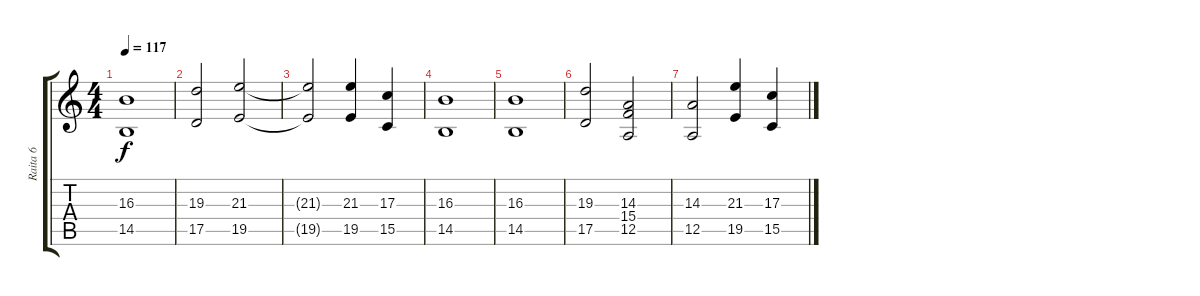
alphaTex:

\track ("Raita 6" "Raita 6") {instrument stringensemble1}
\staff {score tabs}
\tuning (E4 B3 G3 D3 A2 E2) {hide}
\ts (4 4)
\tempo 117
\clef g2
\ks c
(16.3 14.5).1{dy f} |
(19.3 17.5).2 (21.3 19.5).2 |
(21.3{t} 19.5{t}).2 (21.3 19.5).4 (17.3 15.5).4 |
(16.3 14.5).1 |
(16.3 14.5).1 |
(19.3 17.5).2 (14.3 15.4 12.5).2 |
(14.3 12.5).2 (21.3 19.5).4 (17.3 15.5).4
